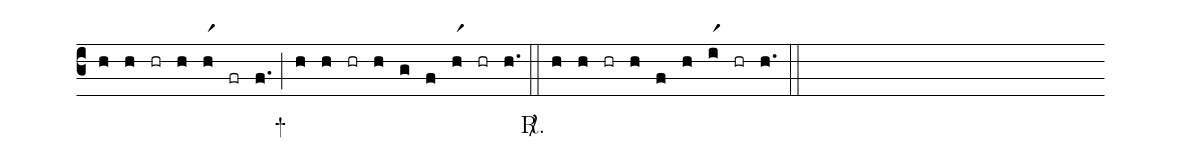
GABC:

%%
(c3)
(h) (h) (hr) (h) (hr1) (fr) (f.) +(;) (h) (h) (hr) (h) (g) (f) (hr1) (hr) (h.) <sp>R/</sp>.(::)
(h) (h) (hr) (h) (f) (h) (ir1) (hr) (h.) (::)
